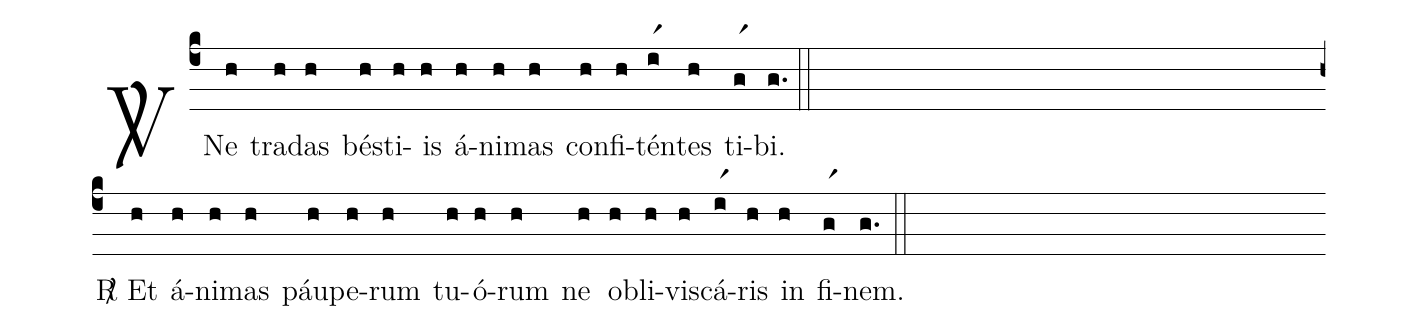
%%
(c4)
<sp>V/</sp> Ne(h) tra(h)das(h) bés(h)ti(h)is(h) á(h)ni(h)mas(h) con(h)fi(h)tén(ir1)tes(h) ti(gr1)bi.(g.) (::Z)
<sp>R/</sp> Et(h) á(h)ni(h)mas(h) páu(h)pe(h)rum(h) tu(h)ó(h)rum(h) ne(h) ob(h)li(h)vis(h)cá(ir1)ris(h) in(h) fi(gr1)nem.(g.) (::)
